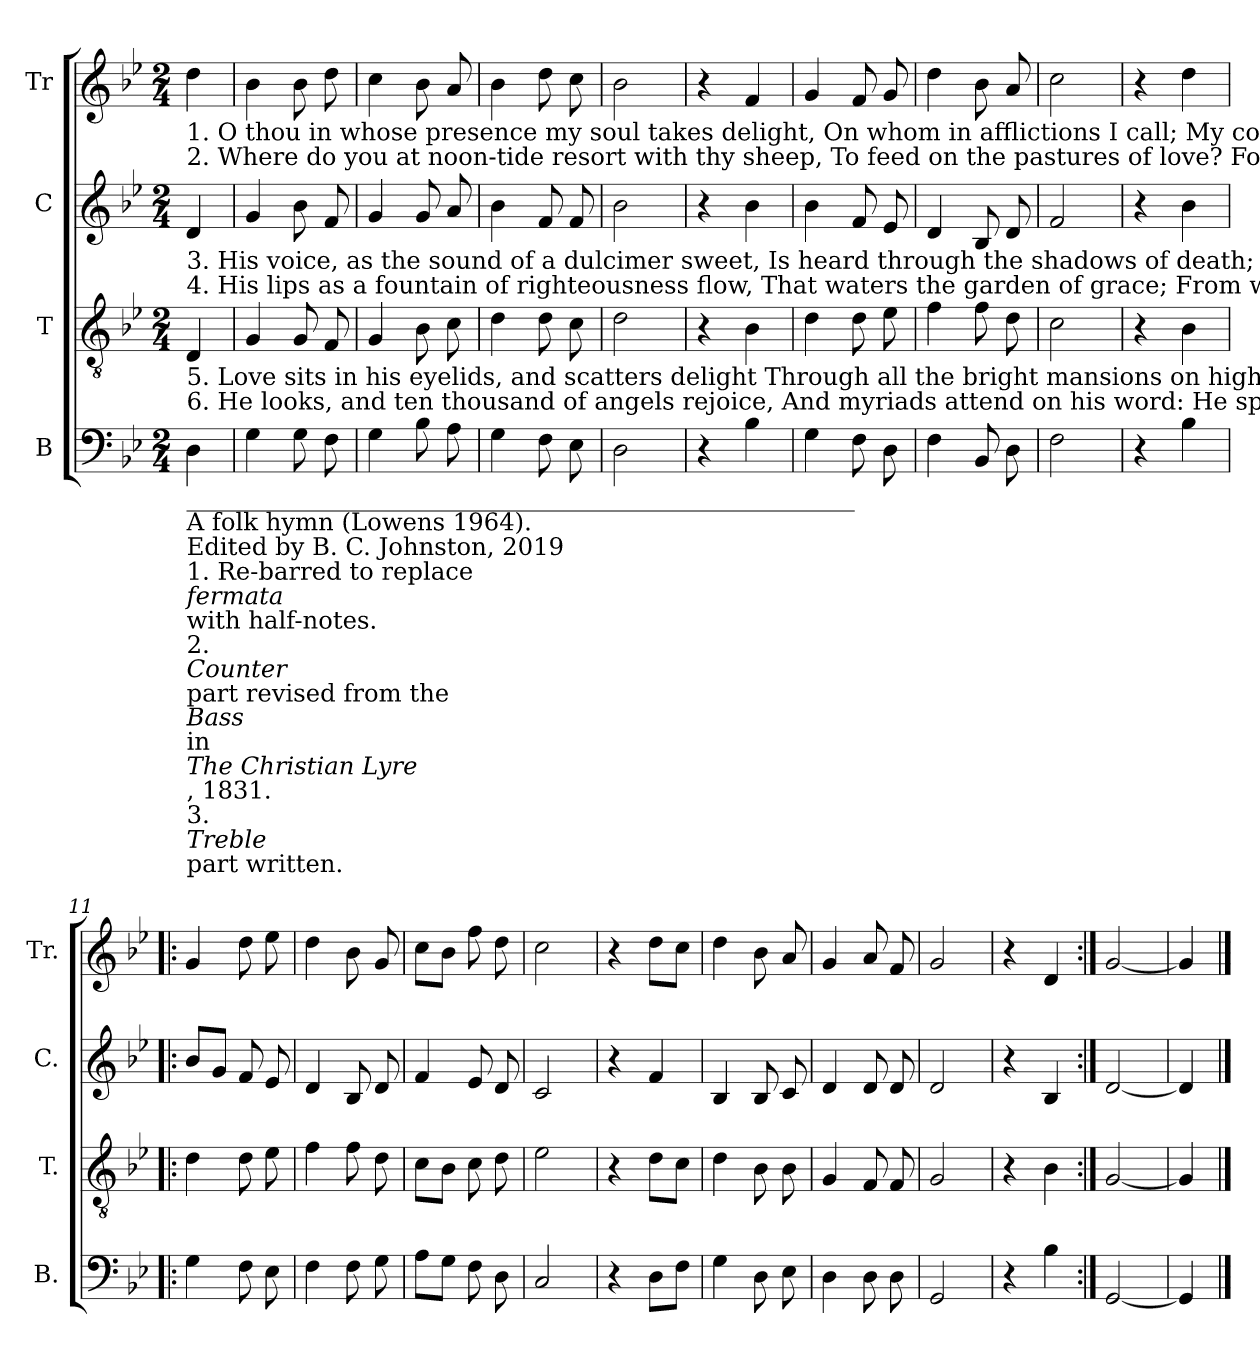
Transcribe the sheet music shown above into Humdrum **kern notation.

**kern	**kern	**kern	**kern
*part4	*part3	*part2	*part1
*staff4	*staff3	*staff2	*staff1
*I"B	*I"T	*I"C	*I"Tr
*I'B.	*I'T.	*I'C.	*I'Tr.
*clefF4	*clefGv2	*clefG2	*clefG2
*k[b-e-]	*k[b-e-]	*k[b-e-]	*k[b-e-]
*M2/4	*M2/4	*M2/4	*M2/4
*MM100	*MM100	*MM100	*MM100
=1	=1	=1	=1
!	!	!	!LO:TX:b:t=1. O thou in whose presence my soul takes delight,   On  whom  in  afflictions  I    call;    My       comfort    by      day  and my  song  in  the  night,    My    hope,  my  salvation,   my     all.     My
!	!	!	!LO:TX:b:t=2. Where do you at noon-tide resort with thy sheep,  To feed on the pastures of love?    For        why   in   the    valley   of   death  should  I weep,    A  –  lone  in  the  wilderness    rove?   For
!	!	!LO:TX:b:t=3. His  voice, as the sound of a dulcimer sweet,  Is heard through the shadows of death;   The     cedars      of       Lebanon       bow    at   his    feet,    The  air  is  perfumed  with  his  breath.  The	!
!	!	!LO:TX:b:t=4. His   lips   as   a   fountain  of  righteousness flow,  That  waters  the  garden  of  grace;   From which their  salvation  the  Gentiles  shall know,   And   bask   in   the  smiles  of  his  face.  From	!
!	!LO:TX:b:t=5. Love sits in his eyelids, and scatters delight  Through all the bright mansions on high;  Their   faces      the     cherubim        veil    in   his    sight,   And    tremble  with  fullness  of   joy.   Their	!	!
!	!LO:TX:b:t=6.  He  looks,  and  ten  thousand  of  angels  rejoice,   And  myriads attend  on  his  word&colon;   He  speaks,  and  e –ter –ni –ty,    filled  with   his voice   Re – e – choes the praise of her Lord.   He	!	!
!LO:TX:b:t=_______________________________________________________	!	!	!
!LO:TX:b:t=A folk hymn (Lowens 1964).	!	!	!
!LO:TX:b:t=Edited by B. C. Johnston, 2019	!	!	!
!LO:TX:b:t=1. Re-barred to replace	!	!	!
!LO:TX:b:i:t=fermata	!	!	!
!LO:TX:b:t=with half-notes.	!	!	!
!LO:TX:b:t=2.	!	!	!
!LO:TX:b:i:t=Counter	!	!	!
!LO:TX:b:t=part revised from the	!	!	!
!LO:TX:b:i:t=Bass	!	!	!
!LO:TX:b:t=in	!	!	!
!LO:TX:b:i:t=The Christian Lyre	!	!	!
!LO:TX:b:t=, 1831.	!	!	!
!LO:TX:b:t=3.	!	!	!
!LO:TX:b:i:t=Treble	!	!	!
!LO:TX:b:t=part written.	!	!	!
4D!\	4D!/	4d!/	4dd!\
=2	=2	=2	=2
4G!\	4G!/	4g!/	4b-!\
8G!\	8G!/	8b-!\	8b-!\
8F!\	8F!/	8f!/	8dd!\
=3	=3	=3	=3
4G!\	4G!/	4g!/	4cc!\
8B-!\	8B-!\	8g!/	8b-!\
8A!\	8c!\	8a!/	8a!/
=4	=4	=4	=4
4G!\	4d!\	4b-!\	4b-!\
8F!\	8d!\	8f!/	8dd!\
8E-!\	8c!\	8f!/	8cc!\
=5	=5	=5	=5
2D!\	2d!\	2b-!\	2b-!\
=6	=6	=6	=6
4r	4r	4r	4r
4B-!\	4B-!\	4b-!\	4f!/
=7	=7	=7	=7
4G!\	4d!\	4b-!\	4g!/
8F!\	8d!\	8f!/	8f!/
8D!\	8e-!\	8e-!/	8g!/
=8	=8	=8	=8
4F!\	4f!\	4d!/	4dd!\
8BB-!/	8f!\	8B-!/	8b-!\
8D!\	8d!\	8d!/	8a!/
=9	=9	=9	=9
2F!\	2c!\	2f!/	2cc!\
=10	=10	=10	=10
4r	4r	4r	4r
4B-!\	4B-!\	4b-!\	4dd!\
=11!|:	=11!|:	=11!|:	=11!|:
4G!\	4d!\	8b-!/L	4g!/
.	.	8g!/J	.
8F!\	8d!\	8f!/	8dd!\
8E-!\	8e-!\	8e-!/	8ee-!\
=12	=12	=12	=12
4F!\	4f!\	4d!/	4dd!\
8F!\	8f!\	8B-!/	8b-!\
8G!\	8d!\	8d!/	8g!/
=13	=13	=13	=13
8A!\L	8c!\L	4f!/	8cc!\L
8G!\J	8B-!\J	.	8b-!\J
8F!\	8c!\	8e-!/	8ff!\
8D!\	8d!\	8d!/	8dd!\
=14	=14	=14	=14
2C!/	2e-!\	2c!/	2cc!\
=15	=15	=15	=15
4r	4r	4r	4r
8D!\L	8d!\L	4f!/	8dd!\L
8F!\J	8c!\J	.	8cc!\J
=16	=16	=16	=16
4G!\	4d!\	4B-!/	4dd!\
8D!\	8B-!\	8B-!/	8b-!\
8E-!\	8B-!\	8c!/	8a!/
=17	=17	=17	=17
4D!\	4G!/	4d!/	4g!/
8D!\	8F!/	8d!/	8a!/
8D!\	8F!/	8d!/	8f!/
=18	=18	=18	=18
2GG!/	2G!/	2d!/	2g!/
=19	=19	=19	=19
4r	4r	4r	4r
4B-!\	4B-!\	4B-!/	4d!/
=20:|!	=20:|!	=20:|!	=20:|!
[2GG!/	[2G!/	[2d!/	[2g!/
=21	=21	=21	=21
4GG!/]	4G!/]	4d!/]	4g!/]
==	==	==	==
*-	*-	*-	*-
